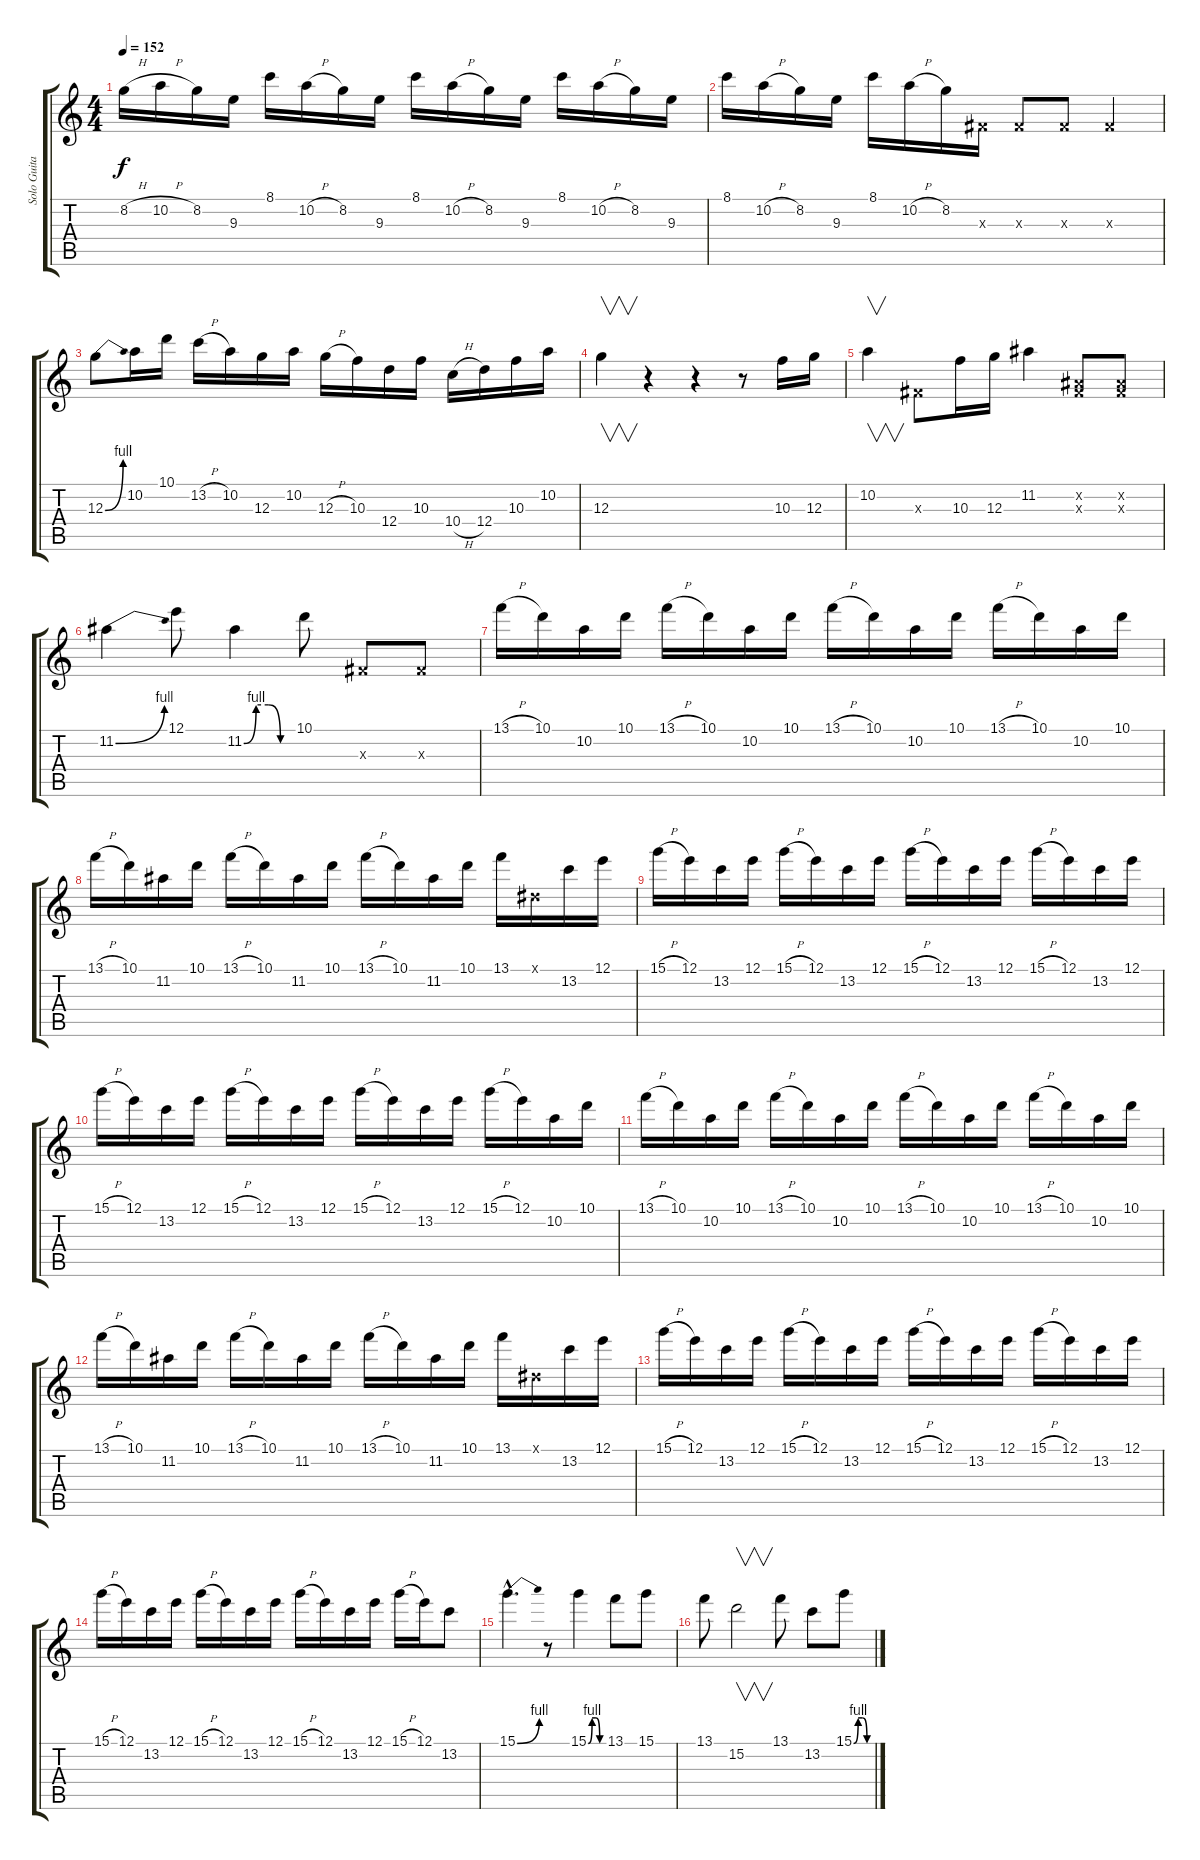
\track ("Solo Guitar" "Solo Guita") {instrument electricguitarclean}
\staff {score tabs}
\tuning (E4 B3 G3 D3 A2 E2) {hide}
\ts (4 4)
\tempo 152
\clef g2
\ks c
8.2{h}.16{dy f} 10.2{h}.16 8.2.16 9.3.16 8.1.16 10.2{h}.16 8.2.16 9.3.16 8.1.16 10.2{h}.16 8.2.16 9.3.16 8.1.16 10.2{h}.16 8.2.16 9.3.16 |
8.1.16 10.2{h}.16 8.2.16 9.3.16 8.1.16 10.2{h}.16 8.2.16 -1.3{x}.16 -1.3{x}.8 -1.3{x}.8 -1.3{x}.4 |
12.3{be (bend 0 0 60 4)}.8 10.2.16 10.1.16 13.2{h}.16 10.2.16 12.3.16 10.2.16 12.3{h}.16 10.3.16 12.4.16 10.3.16 10.4{h}.16 12.4.16 10.3.16 10.2.16 |
12.3.4{v} r.4 r.4 r.8 10.3.16 12.3.16 |
10.2.4{v} -1.3{x}.8 10.3.16 12.3.16 11.2.4 (-1.2{x} -1.3{x}).8 (-1.2{x} -1.3{x}).8 |
11.2{be (bend 0 0 60 4)}.4 12.1.8 11.2{be (custom 0 0 15 4 30 4 45 0 60 0)}.4 10.1.8 -1.3{x}.8 -1.3{x}.8 |
13.1{h}.16 10.1.16 10.2.16 10.1.16 13.1{h}.16 10.1.16 10.2.16 10.1.16 13.1{h}.16 10.1.16 10.2.16 10.1.16 13.1{h}.16 10.1.16 10.2.16 10.1.16 |
13.1{h}.16 10.1.16 11.2.16 10.1.16 13.1{h}.16 10.1.16 11.2.16 10.1.16 13.1{h}.16 10.1.16 11.2.16 10.1.16 13.1.16 -1.1{x}.16 13.2.16 12.1.16 |
15.1{h}.16 12.1.16 13.2.16 12.1.16 15.1{h}.16 12.1.16 13.2.16 12.1.16 15.1{h}.16 12.1.16 13.2.16 12.1.16 15.1{h}.16 12.1.16 13.2.16 12.1.16 |
15.1{h}.16 12.1.16 13.2.16 12.1.16 15.1{h}.16 12.1.16 13.2.16 12.1.16 15.1{h}.16 12.1.16 13.2.16 12.1.16 15.1{h}.16 12.1.16 10.2.16 10.1.16 |
13.1{h}.16 10.1.16 10.2.16 10.1.16 13.1{h}.16 10.1.16 10.2.16 10.1.16 13.1{h}.16 10.1.16 10.2.16 10.1.16 13.1{h}.16 10.1.16 10.2.16 10.1.16 |
13.1{h}.16 10.1.16 11.2.16 10.1.16 13.1{h}.16 10.1.16 11.2.16 10.1.16 13.1{h}.16 10.1.16 11.2.16 10.1.16 13.1.16 -1.1{x}.16 13.2.16 12.1.16 |
15.1{h}.16 12.1.16 13.2.16 12.1.16 15.1{h}.16 12.1.16 13.2.16 12.1.16 15.1{h}.16 12.1.16 13.2.16 12.1.16 15.1{h}.16 12.1.16 13.2.16 12.1.16 |
15.1{h}.16 12.1.16 13.2.16 12.1.16 15.1{h}.16 12.1.16 13.2.16 12.1.16 15.1{h}.16 12.1.16 13.2.16 12.1.16 15.1{h}.16 12.1.16 13.2.8 |
15.1{be (bend 0 0 60 4) hac}.4{d} r.8 15.1{be (custom 0 0 15 4 30 4 45 0 60 0)}.4 13.1.8 15.1.8 |
13.1.8 15.2.2{v} 13.1.8 13.2.8 15.1{be (custom 0 0 15 4 30 4 45 0 60 0)}.8
